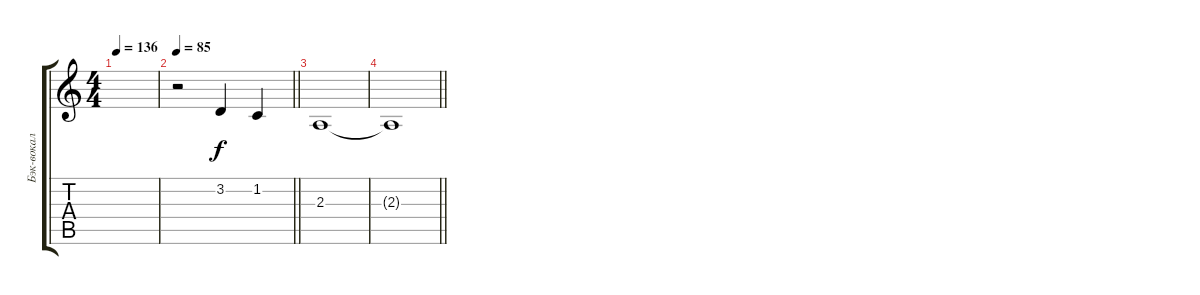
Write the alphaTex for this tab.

\track ("Бэк-вокал" "Бэк-вокал") {instrument lead6voice}
\staff {score tabs}
\tuning (E4 B3 G3 D3 A2 E2) {hide}
\ts (4 4)
\tempo 136
\clef g2
\ks c
|
\tempo 85
\barLineRight lightlight
r.2 3.2.4 1.2.4 |
2.3.1 |
\barLineRight lightlight
2.3{t}.1
